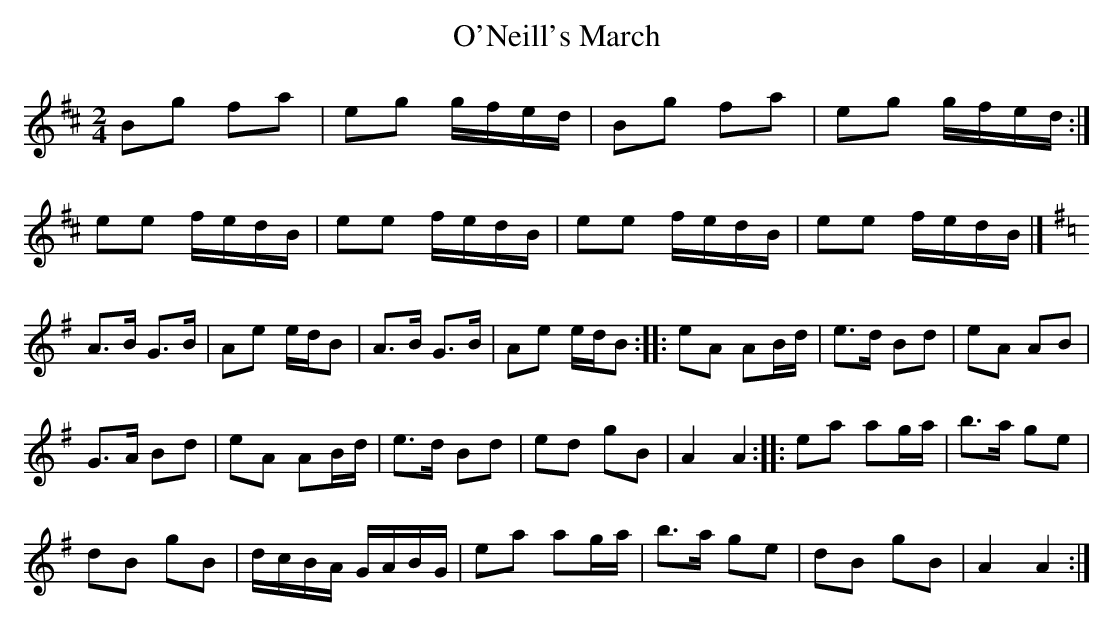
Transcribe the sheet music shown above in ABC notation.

X:1
T:O'Neill's March
M:2/4
L:1/16
K:E Dorian
B2g2 f2a2|e2g2 gfed|B2g2 f2a2|e2g2 gfed:|
e2e2 fedB|e2e2 fedB|e2e2 fedB|e2e2 fedB|]
K:A Dorian
A3B G3B|A2e2 edB2|A3B G3B|A2e2 edB2::e2A2 A2Bd|e3d B2d2|e2A2 A2B2|
G3A B2d2|e2A2 A2Bd|e3d B2d2|e2d2 g2B2|A4 A4::e2a2 a2ga|b3a g2e2|
d2B2 g2B2|dcBA GABG|e2a2 a2ga|b3a g2e2|d2B2 g2B2|A4 A4:|
